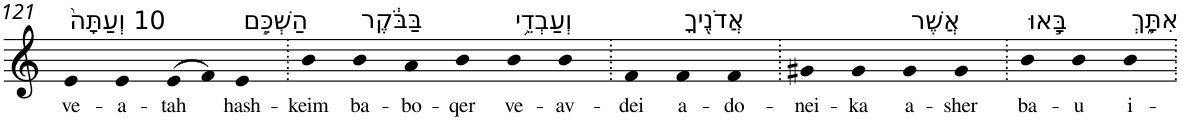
**kern	**text
*part1	*part1
*staff1	*staff1
*I"Piano	*
*I'Pno	*
!!LO:PB:g=z
*clefG2	*
*k[]	*
=121	=121
!LO:TX:a:t=10 וְעַתָּה֙	!
!	!LO:LY:b
4e	ve-
!	!LO:LY:b
4e	-a-
!	!LO:LY:b
(>8e	-tah
8f)	.
!LO:TX:a:t=הַשְׁכֵּ֣ם	!
!	!LO:LY:b
4e	hash-
=122.	=122.
!	!LO:LY:b
4b	-keim
!LO:TX:a:t=בַּבֹּ֔קֶר	!
!	!LO:LY:b
4b	ba-
!	!LO:LY:b
4a	-bo-
!	!LO:LY:b
4b	-qer
!LO:TX:a:t=וְעַבְדֵ֥י	!
!	!LO:LY:b
4b	ve-
!	!LO:LY:b
4b	-av-
=123.	=123.
!	!LO:LY:b
4f	-dei
!LO:TX:a:t=אֲדֹנֶ֖יךָ	!
!	!LO:LY:b
4f	a-
!	!LO:LY:b
4f	-do-
=124.	=124.
!	!LO:LY:b
4g#X	-nei-
!	!LO:LY:b
4g#	-ka
!LO:TX:a:t=אֲשֶׁר	!
!	!LO:LY:b
4g#	a-
!	!LO:LY:b
4g#	-sher
=125.	=125.
!LO:TX:a:t=בָּ֣אוּ	!
!	!LO:LY:b
4b	ba-
!	!LO:LY:b
4b	-u
!LO:TX:a:t=אִתָּ֑ךְ	!
!	!LO:LY:b
4b	i-
=.	=.
*-	*-
